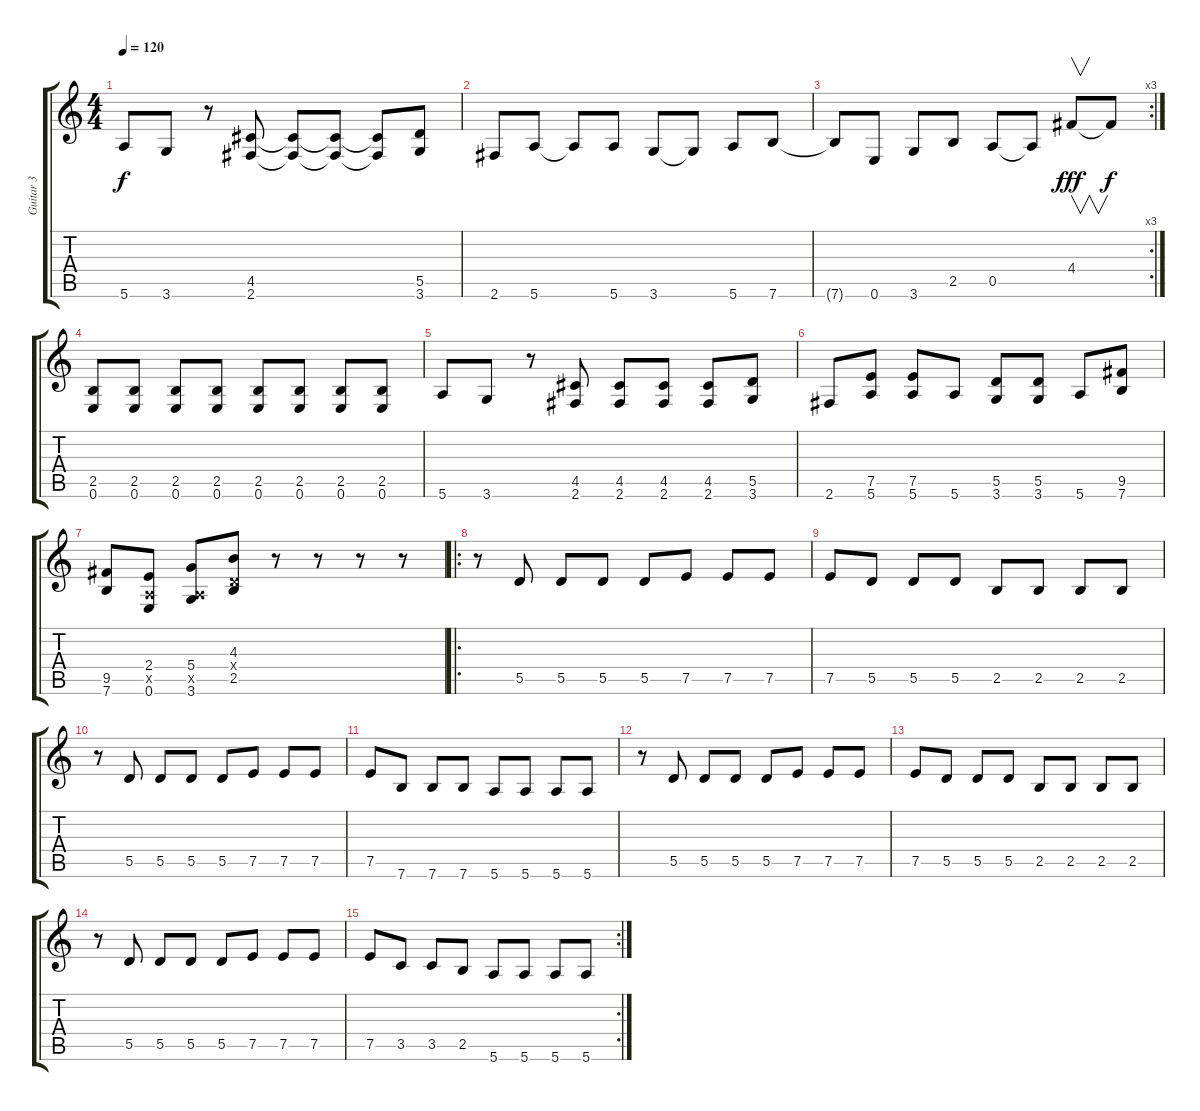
\track ("Guitar 3" "Guitar 3") {instrument distortionguitar}
\staff {score tabs}
\tuning (E4 B3 G3 D3 A2 E2) {hide}
\ts (4 4)
\tempo 120
\clef g2
\ks c
5.6.8{dy f} 3.6.8 r.8 (4.5 2.6).8 (4.5{t} 2.6{t}).8 (4.5{t} 2.6{t}).8 (4.5{t} 2.6{t}).8 (5.5 3.6).8 |
2.6.8 5.6.8 5.6{t}.8 5.6.8 3.6.8 3.6{t}.8 5.6.8 7.6.8 |
\rc 3
7.6{t}.8 0.6.8 3.6.8 2.5.8 0.5.8 0.5{t}.8 4.4.8{v dy fff instrument guitarharmonics} 4.4{t}.8{dy f} |
(2.5 0.6).8{instrument overdrivenguitar} (2.5 0.6).8 (2.5 0.6).8 (2.5 0.6).8 (2.5 0.6).8 (2.5 0.6).8 (2.5 0.6).8 (2.5 0.6).8 |
5.6.8 3.6.8 r.8 (4.5 2.6).8 (4.5 2.6).8 (4.5 2.6).8 (4.5 2.6).8 (5.5 3.6).8 |
2.6.8 (7.5 5.6).8 (7.5 5.6).8 5.6.8 (5.5 3.6).8 (5.5 3.6).8 5.6.8 (9.5 7.6).8 |
(9.5 7.6).8 (2.4 0.5{x} 0.6).8 (5.4 0.5{x} 3.6).8 (4.3 0.4{x} 2.5).8 r.8 r.8 r.8 r.8 |
\ro
r.8{volume 16 balance 0 instrument overdrivenguitar} 5.5.8 5.5.8 5.5.8 5.5.8 7.5.8 7.5.8 7.5.8 |
7.5.8 5.5.8 5.5.8 5.5.8 2.5.8 2.5.8 2.5.8 2.5.8 |
r.8 5.5.8 5.5.8 5.5.8 5.5.8 7.5.8 7.5.8 7.5.8 |
7.5.8 7.6.8 7.6.8 7.6.8 5.6.8 5.6.8 5.6.8 5.6.8 |
r.8 5.5.8 5.5.8 5.5.8 5.5.8 7.5.8 7.5.8 7.5.8 |
7.5.8 5.5.8 5.5.8 5.5.8 2.5.8 2.5.8 2.5.8 2.5.8 |
r.8 5.5.8 5.5.8 5.5.8 5.5.8 7.5.8 7.5.8 7.5.8 |
\rc 2
7.5.8 3.5.8 3.5.8 2.5.8 5.6.8 5.6.8 5.6.8 5.6.8
